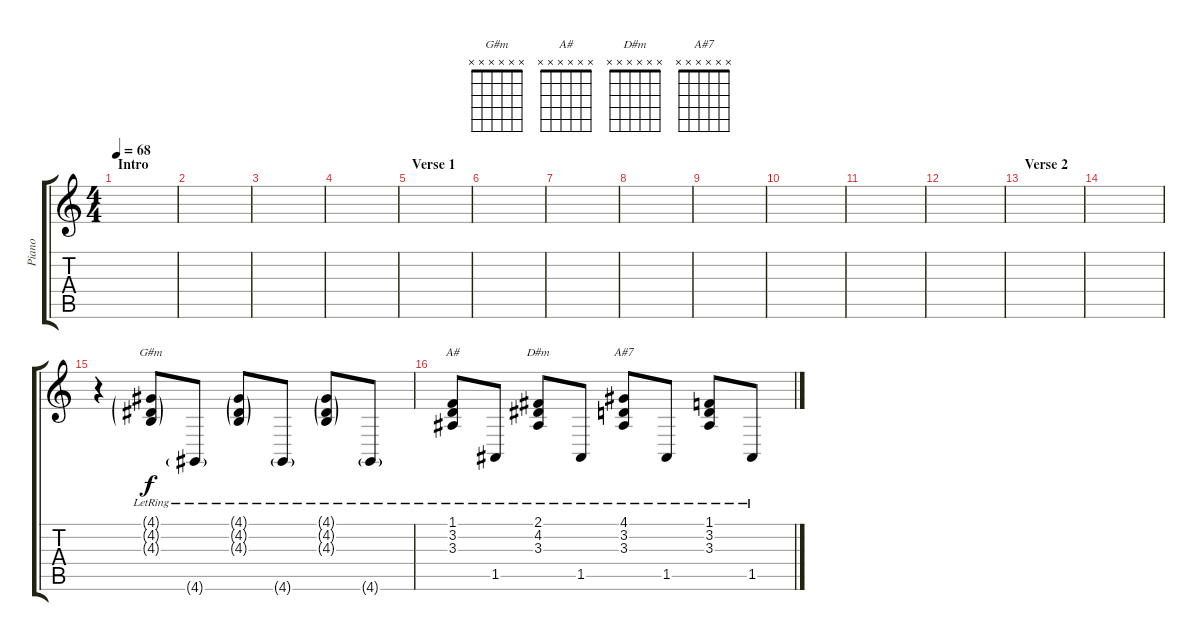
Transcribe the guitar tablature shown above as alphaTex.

\track ("Piano" "Piano") {instrument brightacousticpiano}
\staff {score tabs}
\tuning (E4 B3 G3 D3 A2 E2) {hide}
\chord ("G#m" x x x x x x)
\chord ("A#" x x x x x x)
\chord ("D#m" x x x x x x)
\chord ("A#7" x x x x x x)
\ts (4 4)
\section ("" "Intro")
\tempo 68
\clef g2
\ks c
|
|
|
|
\section ("" "Verse 1")
|
|
|
|
|
|
|
|
\section ("" "Verse 2")
|
|
r.4 (4.1{g lr} 4.2{g lr} 4.3{g lr}).8{ch "G#m"} 4.6{g lr}.8 (4.1{g lr} 4.2{g lr} 4.3{g lr}).8 4.6{g lr}.8 (4.1{g lr} 4.2{g lr} 4.3{g lr}).8 4.6{g lr}.8 |
(1.1{lr} 3.2{lr} 3.3{lr}).8{ch "A#" dy f} 1.5{lr}.8 (2.1{lr} 4.2{lr} 3.3{lr}).8{ch "D#m"} 1.5{lr}.8 (4.1{lr} 3.2{lr} 3.3{lr}).8{ch "A#7"} 1.5{lr}.8 (1.1{lr} 3.2{lr} 3.3{lr}).8 1.5{lr}.8
